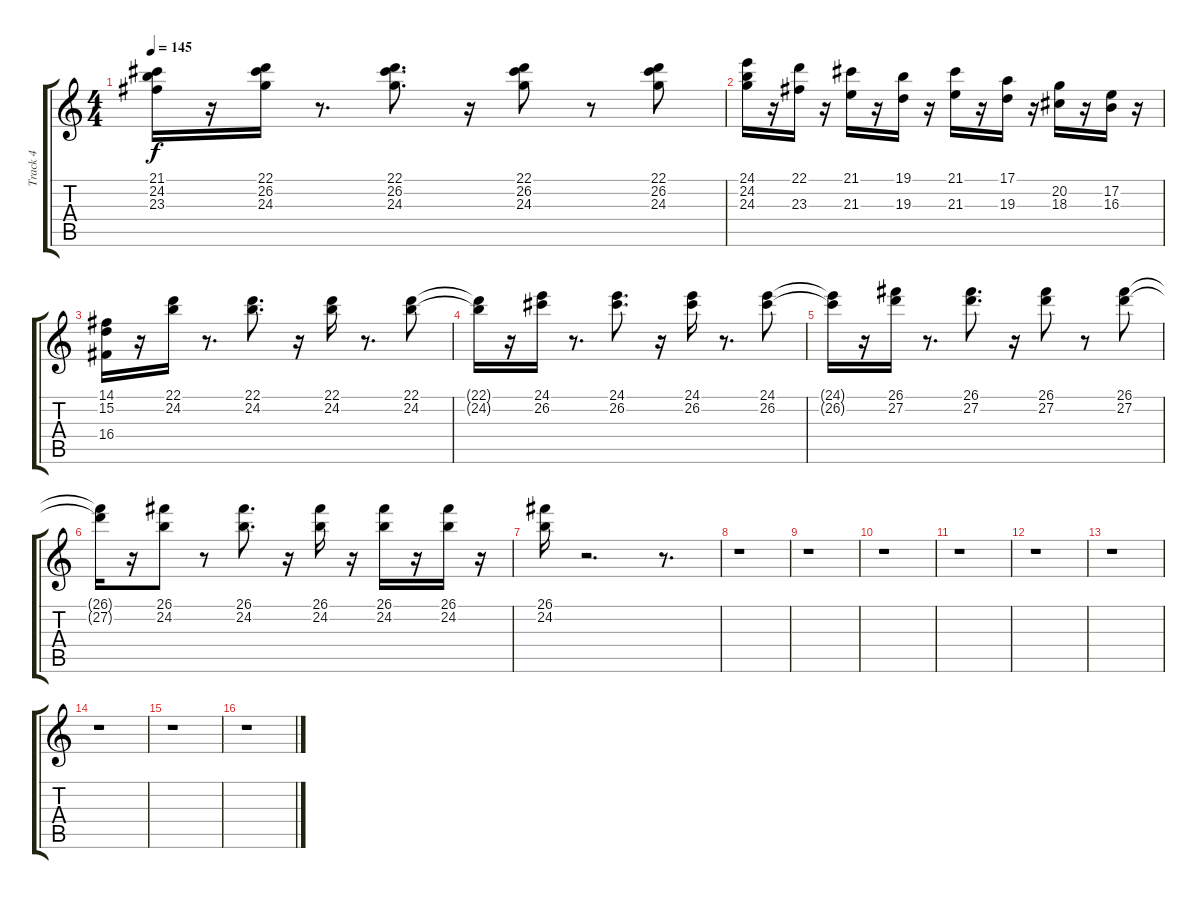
\track ("Track 4" "Track 4") {instrument stringensemble1}
\staff {score tabs}
\tuning (E4 B3 G3 D3 A2 E2) {hide}
\ts (4 4)
\tempo 145
\clef g2
\ks c
(21.1{t} 24.2{t} 23.3{t}).16{dy f} r.16 (22.1 26.2 24.3).16 r.8{d} (22.1 26.2 24.3).8{d} r.16 (22.1 26.2 24.3).8 r.8 (22.1 26.2 24.3).8 |
(24.1 24.2 24.3).16 r.16 (22.1 23.3).16 r.16 (21.1 21.3).16 r.16 (19.1 19.3).16 r.16 (21.1 21.3).16 r.16 (17.1 19.3).16 r.16 (20.2 18.3).16 r.16 (17.2 16.3).16 r.16 |
(14.1 15.2 16.4).16 r.16 (22.1 24.2).16 r.8{d} (22.1 24.2).8{d} r.16 (22.1 24.2).16 r.8{d} (22.1 24.2).8 |
(22.1{t} 24.2{t}).16 r.16 (24.1 26.2).16 r.8{d} (24.1 26.2).8{d} r.16 (24.1 26.2).16 r.8{d} (24.1 26.2).8 |
(24.1{t} 26.2{t}).16 r.16 (26.1 27.2).16 r.8{d} (26.1 27.2).8{d} r.16 (26.1 27.2).8 r.8 (26.1 27.2).8 |
(26.1{t} 27.2{t}).16 r.16 (26.1 24.2).8 r.8 (26.1 24.2).8{d} r.16 (26.1 24.2).16 r.16 (26.1 24.2).16 r.16 (26.1 24.2).16 r.16 |
(26.1 24.2).16 r.2{d} r.8{d} |
r.1 |
r.1 |
r.1 |
r.1 |
r.1 |
r.1 |
r.1 |
r.1 |
r.1
